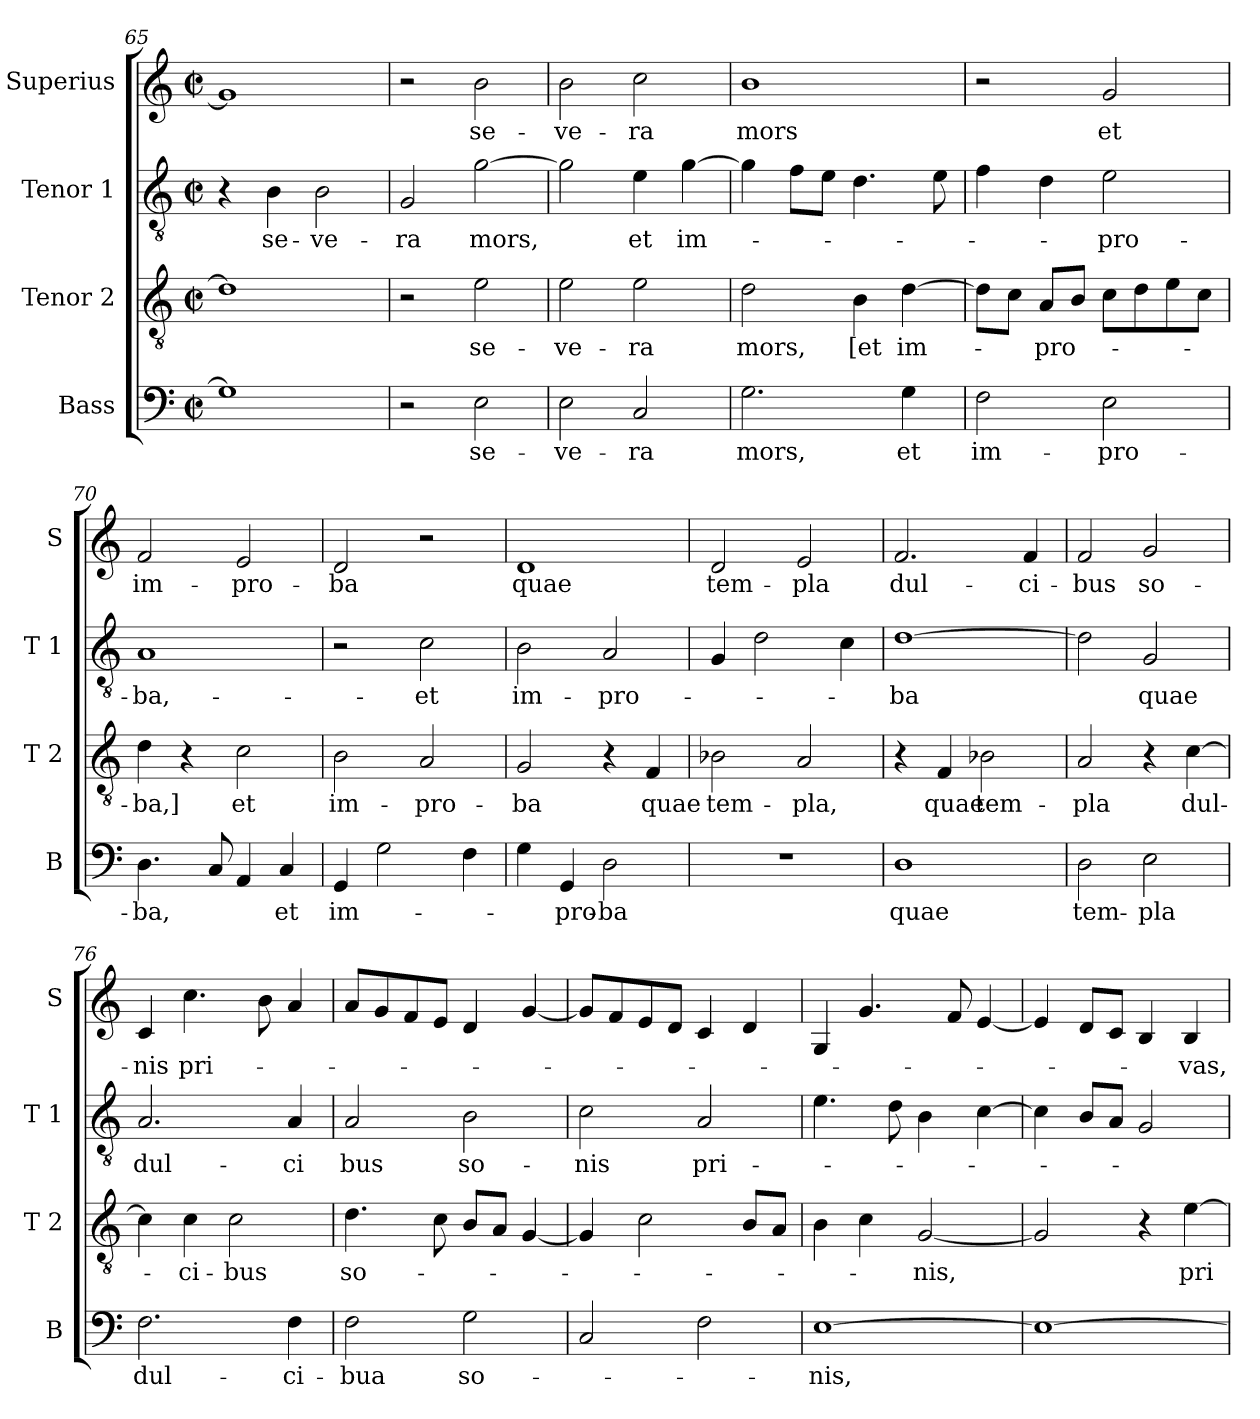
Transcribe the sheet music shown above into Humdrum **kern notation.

**kern	**text	**kern	**text	**kern	**text	**kern	**text
*part4	*part4	*part3	*part3	*part2	*part2	*part1	*part1
*staff4	*staff4	*staff3	*staff3	*staff2	*staff2	*staff1	*staff1
*I"Bass	*	*I"Tenor 2	*	*I"Tenor 1	*	*I"Superius	*
*I'B	*	*I'T 2	*	*I'T 1	*	*I'S	*
*clefF4	*	*clefGv2	*	*clefGv2	*	*clefG2	*
*k[]	*	*k[]	*	*k[]	*	*k[]	*
*C:	*	*C:	*	*C:	*	*C:	*
*M2/2	*	*M2/2	*	*M2/2	*	*M2/2	*
*met(c|)	*	*met(c|)	*	*met(c|)	*	*met(c|)	*
=65	=65	=65	=65	=65	=65	=65	=65
1G]	.	1d]	.	4r	.	1g]	.
.	.	.	.	4B\	se-	.	.
.	.	.	.	2B\	-ve-	.	.
=66	=66	=66	=66	=66	=66	=66	=66
2r	.	2r	.	2G/	-ra	2r	.
2E\	se-	2e\	se-	[2g\	mors,	2b\	se-
=67	=67	=67	=67	=67	=67	=67	=67
2E\	-ve-	2e\	-ve-	2g\]	.	2b\	-ve-
2C/	-ra	2e\	-ra	4e\	et	2cc\	-ra
.	.	.	.	[4g\	im-	.	.
=68	=68	=68	=68	=68	=68	=68	=68
2.G\	mors,	2d\	mors,	4g\]	.	1b	mors
.	.	.	.	8f\L	.	.	.
.	.	.	.	8e\J	.	.	.
.	.	4B\	[et	4.d\	.	.	.
4G\	et	[4d\	im-	.	.	.	.
.	.	.	.	8e\	.	.	.
!!LO:LB:g=z
=69	=69	=69	=69	=69	=69	=69	=69
2F\	im-	8d\L]	.	4f\	.	2r	.
.	.	8c\J	.	.	.	.	.
.	.	8A/L	-pro-	4d\	.	.	.
.	.	8B/J	.	.	.	.	.
2E\	-pro-	8c\L	.	2e\	-pro-	2g/	et
.	.	8d\	.	.	.	.	.
.	.	8e\	.	.	.	.	.
.	.	8c\J	.	.	.	.	.
=70	=70	=70	=70	=70	=70	=70	=70
4.D\	-ba,	4d\	-ba,]	1A	-ba,-	2f/	im-
.	.	4r	.	.	.	.	.
8C/	.	.	.	.	.	.	.
4AA/	.	2c\	et	.	.	2e/	-pro-
4C/	et	.	.	.	.	.	.
=71	=71	=71	=71	=71	=71	=71	=71
4GG/	im-	2B\	im-	2r	.	2d/	-ba
2G\	.	.	.	.	.	.	.
.	.	2A/	-pro-	2c\	-et	2r	.
4F\	.	.	.	.	.	.	.
=72	=72	=72	=72	=72	=72	=72	=72
4G\	.	2G/	-ba	2B\	im-	1d	quae
4GG/	-pro-	.	.	.	.	.	.
2D\	-ba	4r	.	2A/	-pro-	.	.
.	.	4F/	quae	.	.	.	.
=73	=73	=73	=73	=73	=73	=73	=73
1r	.	2B-X\	tem-	4G/	.	2d/	tem-
.	.	.	.	2d\	.	.	.
.	.	2A/	-pla,	.	.	2e/	-pla
.	.	.	.	4c\	.	.	.
=74	=74	=74	=74	=74	=74	=74	=74
1D	quae	4r	.	[1d	-ba	2.f/	dul-
.	.	4F/	quae	.	.	.	.
.	.	2B-X\	tem-	.	.	.	.
.	.	.	.	.	.	4f/	-ci-
=75	=75	=75	=75	=75	=75	=75	=75
2D\	tem-	2A/	-pla	2d\]	.	2f/	-bus
2E\	-pla	4r	.	2G/	quae	2g/	so-
.	.	[4c\	dul-	.	.	.	.
!!LO:LB:g=z
=76	=76	=76	=76	=76	=76	=76	=76
2.F\	dul-	4c\]	.	2.A/	dul-	4c/	-nis
.	.	4c\	-ci-	.	.	4.cc\	pri-
.	.	2c\	-bus	.	.	.	.
.	.	.	.	.	.	8b\	.
4F\	-ci-	.	.	4A/	-ci	4a/	.
=77	=77	=77	=77	=77	=77	=77	=77
2F\	-bua	4.d\	so-	2A/	bus	8a/L	.
.	.	.	.	.	.	8g/	.
.	.	.	.	.	.	8f/	.
.	.	8c\	.	.	.	8e/J	.
2G\	so-	8B/L	.	2B\	so-	4d/	.
.	.	8A/J	.	.	.	.	.
.	.	[4G/	.	.	.	[4g/	.
=78	=78	=78	=78	=78	=78	=78	=78
2C/	.	4G/]	.	2c\	-nis	8g/L]	.
.	.	.	.	.	.	8f/	.
.	.	2c\	.	.	.	8e/	.
.	.	.	.	.	.	8d/J	.
2F\	.	.	.	2A/	pri-	4c/	.
.	.	8B/L	.	.	.	4d/	.
.	.	8A/J	.	.	.	.	.
=79	=79	=79	=79	=79	=79	=79	=79
[1E	-nis,	4B\	.	4.e\	.	4G/	.
.	.	4c\	.	.	.	4.g/	.
.	.	.	.	8d\	.	.	.
.	.	[2G/	-nis,	4B\	.	.	.
.	.	.	.	.	.	8f/	.
.	.	.	.	[4c\	.	[4e/	.
=80	=80	=80	=80	=80	=80	=80	=80
1E_	.	2G/]	.	4c\]	.	4e/]	.
.	.	.	.	8B/L	.	8d/L	.
.	.	.	.	8A/J	.	8c/J	.
.	.	4r	.	2G/	.	4B/	.
.	.	[4e\	pri-	.	.	4B/	-vas,
=	=	=	=	=	=	=	=
*-	*-	*-	*-	*-	*-	*-	*-
